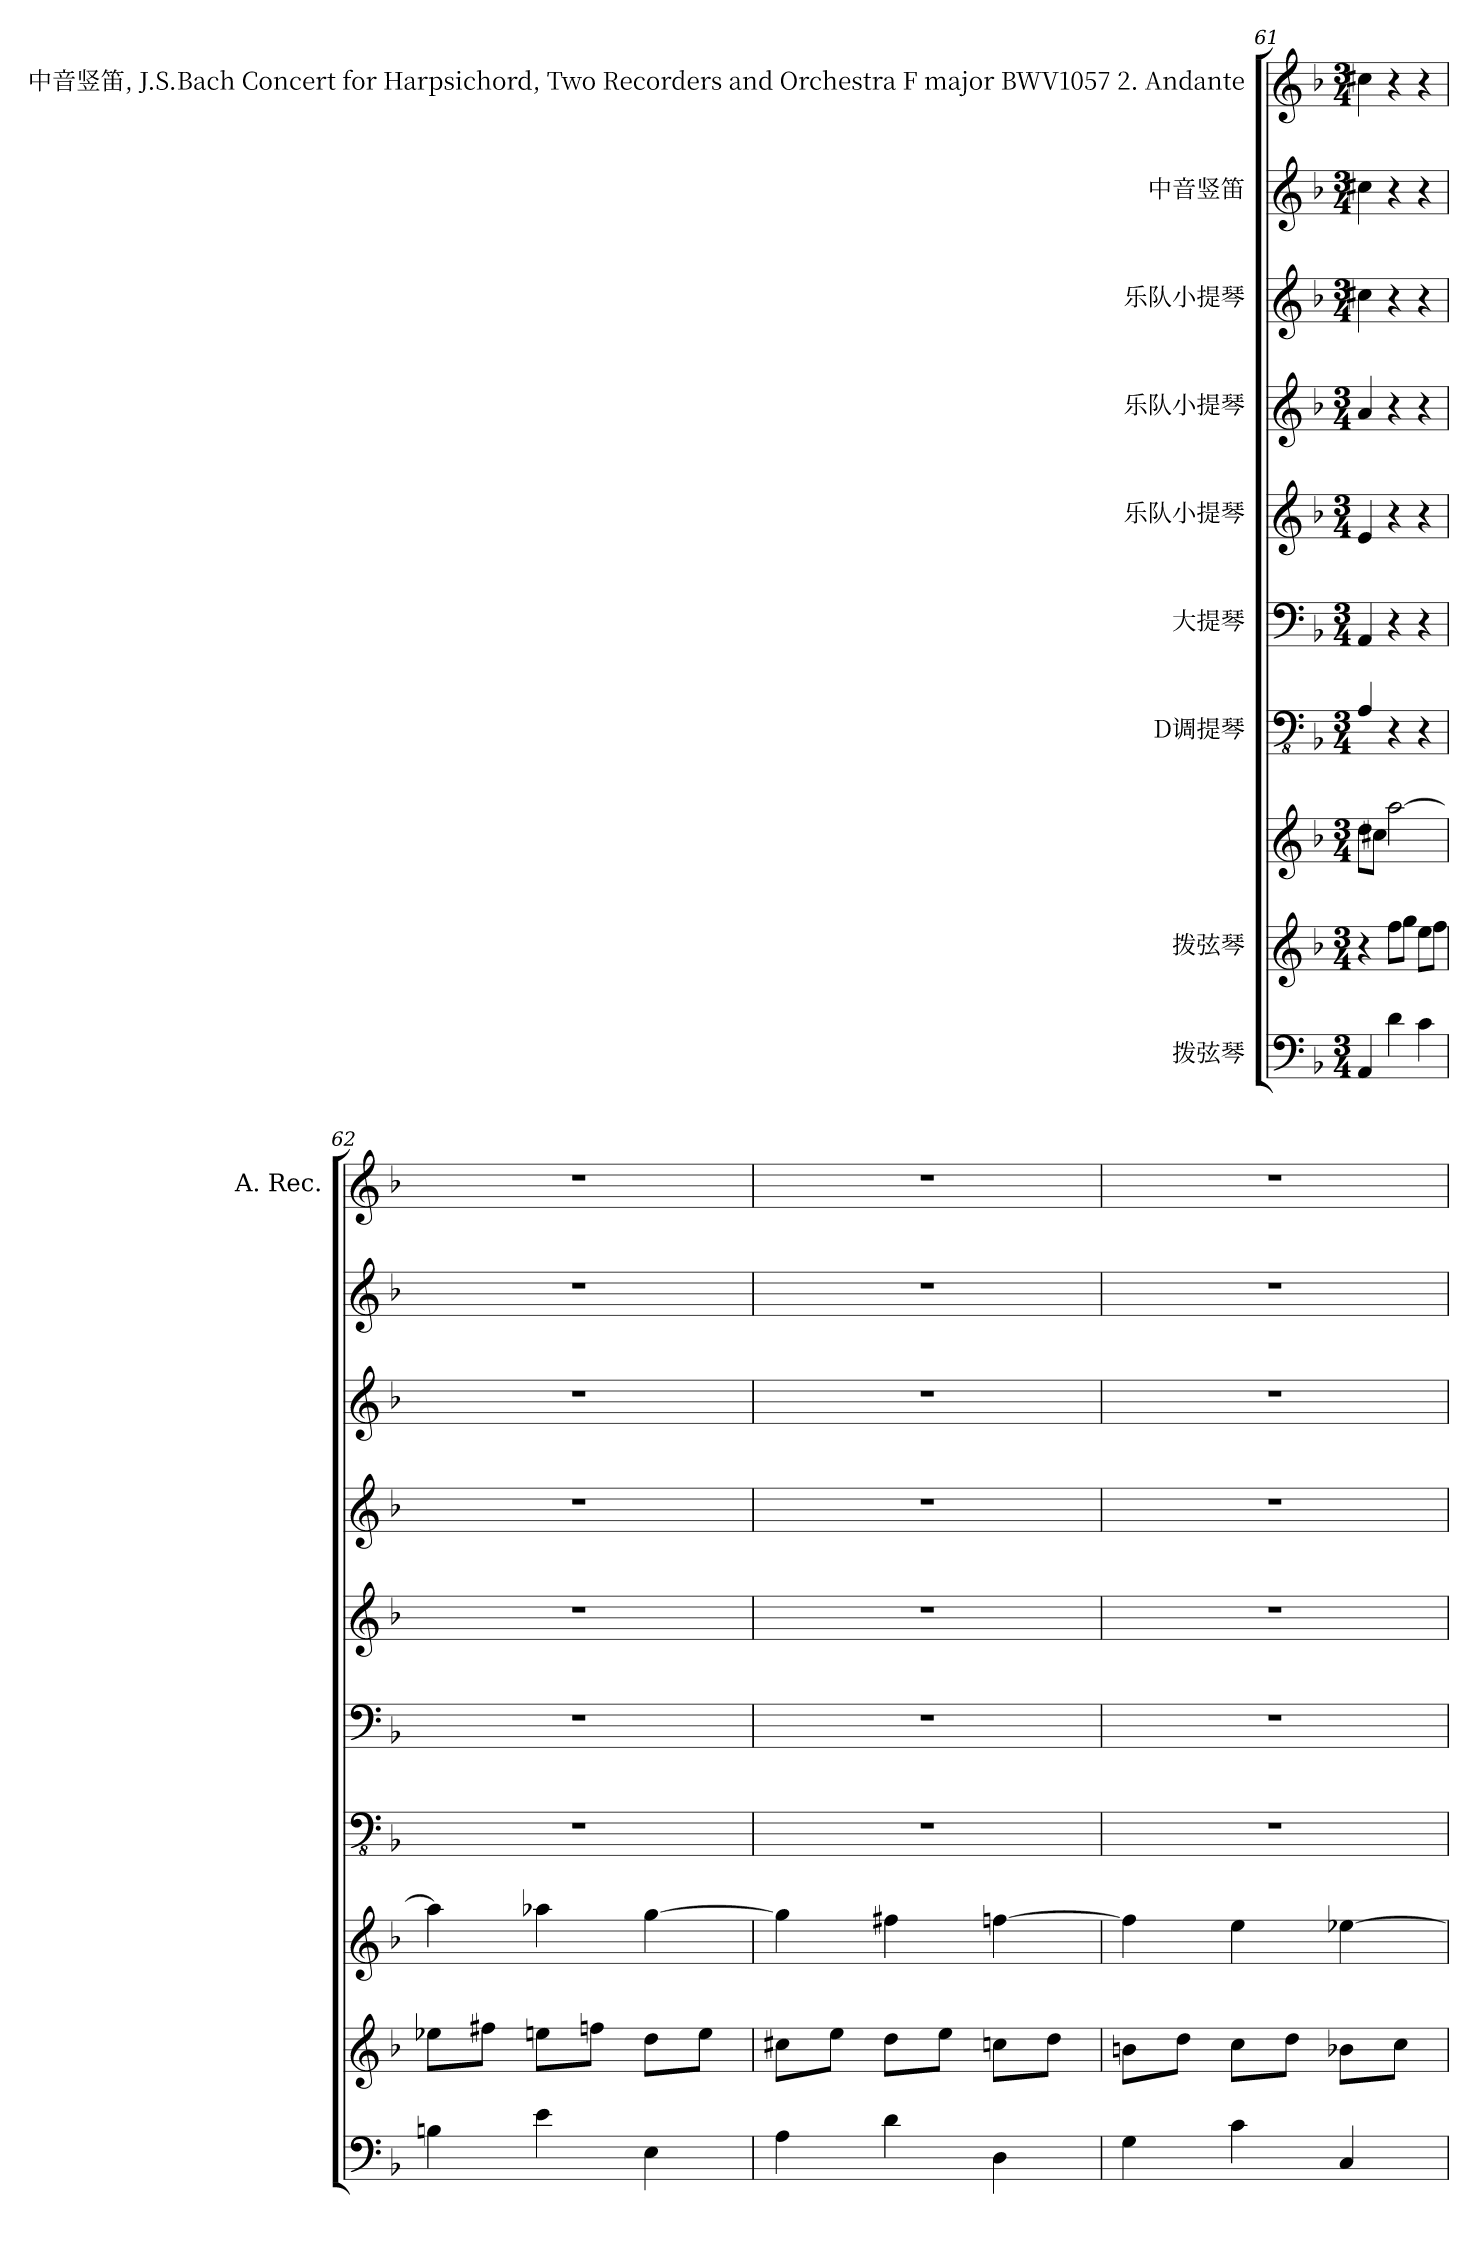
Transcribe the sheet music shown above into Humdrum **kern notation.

**kern	**kern	**kern	**kern	**kern	**kern	**kern	**kern	**kern	**kern
*part9	*part8	*part8	*part7	*part6	*part5	*part4	*part3	*part2	*part1
*staff10	*staff9	*staff8	*staff7	*staff6	*staff5	*staff4	*staff3	*staff2	*staff1
*I"拨弦琴	*I"拨弦琴	*	*I"D调提琴	*I"大提琴	*I"乐队小提琴	*I"乐队小提琴	*I"乐队小提琴	*I"中音竖笛	*I"中音竖笛, J.S.Bach Concert for Harpsichord, Two Recorders and Orchestra F major BWV1057 2. Andante
*	*	*	*	*	*	*	*	*	*I'A. Rec.
*clefF4	*clefG2	*clefG2	*clefFv4	*clefF4	*clefG2	*clefG2	*clefG2	*clefG2	*clefG2
*	*	*	*ITrd7c12	*	*	*	*	*	*
*k[b-]	*k[b-]	*k[b-]	*k[b-]	*k[b-]	*k[b-]	*k[b-]	*k[b-]	*k[b-]	*k[b-]
*M3/4	*M3/4	*M3/4	*M3/4	*M3/4	*M3/4	*M3/4	*M3/4	*M3/4	*M3/4
=61	=61	=61	=61	=61	=61	=61	=61	=61	=61
4AA/	4r	8dd\L	4AAA/	4AA/	4e/	4a/	4cc#X\	4cc#X\	4cc#X\
.	.	8cc#X\J	.	.	.	.	.	.	.
4d\	8ff\L	[2aa\	4r	4r	4r	4r	4r	4r	4r
.	8gg\J	.	.	.	.	.	.	.	.
4c\	8ee\L	.	4r	4r	4r	4r	4r	4r	4r
.	8ff\J	.	.	.	.	.	.	.	.
!!LO:PB:g=z
=62	=62	=62	=62	=62	=62	=62	=62	=62	=62
4Bn\	8ee-X\L	4aa\]	2.r	2.r	2.r	2.r	2.r	2.r	2.r
.	8ff#X\J	.	.	.	.	.	.	.	.
4e\	8een\L	4aa-X\	.	.	.	.	.	.	.
.	8ffn\J	.	.	.	.	.	.	.	.
4E\	8dd\L	[4gg\	.	.	.	.	.	.	.
.	8ee\J	.	.	.	.	.	.	.	.
=63	=63	=63	=63	=63	=63	=63	=63	=63	=63
4A\	8cc#X\L	4gg\]	2.r	2.r	2.r	2.r	2.r	2.r	2.r
.	8ee\J	.	.	.	.	.	.	.	.
4d\	8dd\L	4ff#X\	.	.	.	.	.	.	.
.	8ee\J	.	.	.	.	.	.	.	.
4D\	8ccn\L	[4ffn\	.	.	.	.	.	.	.
.	8dd\J	.	.	.	.	.	.	.	.
=64	=64	=64	=64	=64	=64	=64	=64	=64	=64
4G\	8bn\L	4ff\]	2.r	2.r	2.r	2.r	2.r	2.r	2.r
.	8dd\J	.	.	.	.	.	.	.	.
4c\	8cc\L	4ee\	.	.	.	.	.	.	.
.	8dd\J	.	.	.	.	.	.	.	.
4C/	8b-X\L	[4ee-X\	.	.	.	.	.	.	.
.	8cc\J	.	.	.	.	.	.	.	.
=	=	=	=	=	=	=	=	=	=
*-	*-	*-	*-	*-	*-	*-	*-	*-	*-
